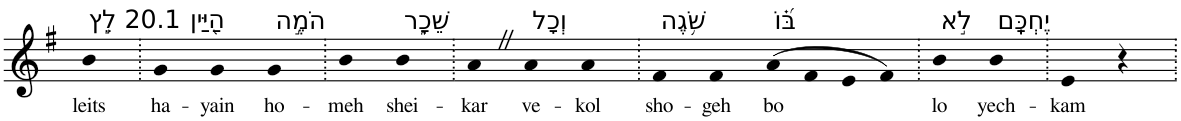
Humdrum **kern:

**kern	**text
*part1	*part1
*staff1	*staff1
*I"Piano	*
*I'Pno	*
*clefG2	*
*k[f#]	*
*G:	*
=1	=1
!LO:TX:a:t=20.1 לֵ֣ץ	!
!	!LO:LY:b
4b	leits
=2.	=2.
!LO:TX:a:t=הַ֭יַּין	!
!	!LO:LY:b
4g	ha-
!	!LO:LY:b
4g	-yain
!LO:TX:a:t=הֹמֶ֣ה	!
!	!LO:LY:b
4g	ho-
=3.	=3.
!	!LO:LY:b
4b	-meh
!LO:TX:a:t=שֵׁכָ֑ר	!
!	!LO:LY:b
4b	shei-
=4.	=4.
!	!LO:LY:b
4aZ	-kar
!LO:TX:a:t=וְכָל	!
!	!LO:LY:b
4a	ve-
!	!LO:LY:b
4a	-kol
=5.	=5.
!LO:TX:a:t=שֹׁ֥גֶה	!
!	!LO:LY:b
4f#	sho-
!	!LO:LY:b
4f#	-geh
!LO:TX:a:t=בּ֝֗וֹ	!
!	!LO:LY:b
(>8a	bo
8f#	.
8e	.
8f#)	.
=6.	=6.
!LO:TX:a:t=לֹ֣א	!
!	!LO:LY:b
4b	lo
!LO:TX:a:t=יֶחְכָּֽם	!
!	!LO:LY:b
4b	yech-
=7.	=7.
!	!LO:LY:b
4e	-kam
4r	.
=.	=.
*-	*-
